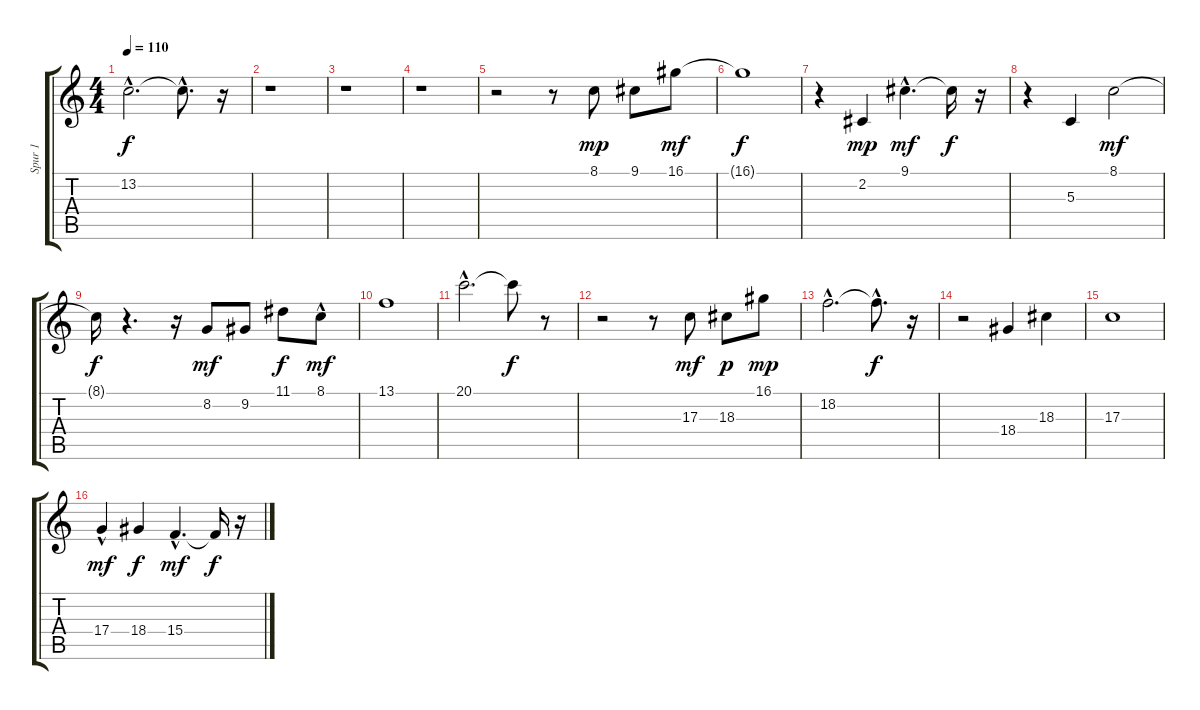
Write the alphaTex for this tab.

\track ("Spur 1" "Spur 1") {instrument fx3crystal}
\staff {score tabs}
\tuning (E4 B3 G3 D3 A2 E2) {hide}
\ts (4 4)
\tempo 110
\clef g2
\ks c
13.2{hac t}.2{d dy f} 13.2{hac t}.8{d} r.16 |
r.1 |
r.1 |
r.1 |
r.2 r.8 8.1.8{dy mp} 9.1.8 16.1.8{dy mf} |
16.1{t}.1{dy f} |
r.4 2.2.4{dy mp} 9.1{hac}.4{d dy mf} 9.1{t}.16{dy f} r.16 |
r.4 5.3.4 8.1.2{dy mf} |
8.1{t}.16{dy f} r.4{d} r.16 8.2.8{dy mf} 9.2.8 11.1.8{dy f} 8.1{hac}.8{dy mf} |
13.1.1 |
20.1{hac}.2{d} 20.1{t}.8{dy f} r.8 |
r.2 r.8 17.3.8{dy mf} 18.3.8{dy p} 16.1.8{dy mp} |
18.2{hac}.2{d} 18.2{hac t}.8{d dy f} r.16 |
r.2 18.4.4 18.3.4 |
17.3.1 |
17.4{hac}.4{dy mf} 18.4.4{dy f} 15.4{hac}.4{d dy mf} 15.4{t}.16{dy f} r.16
